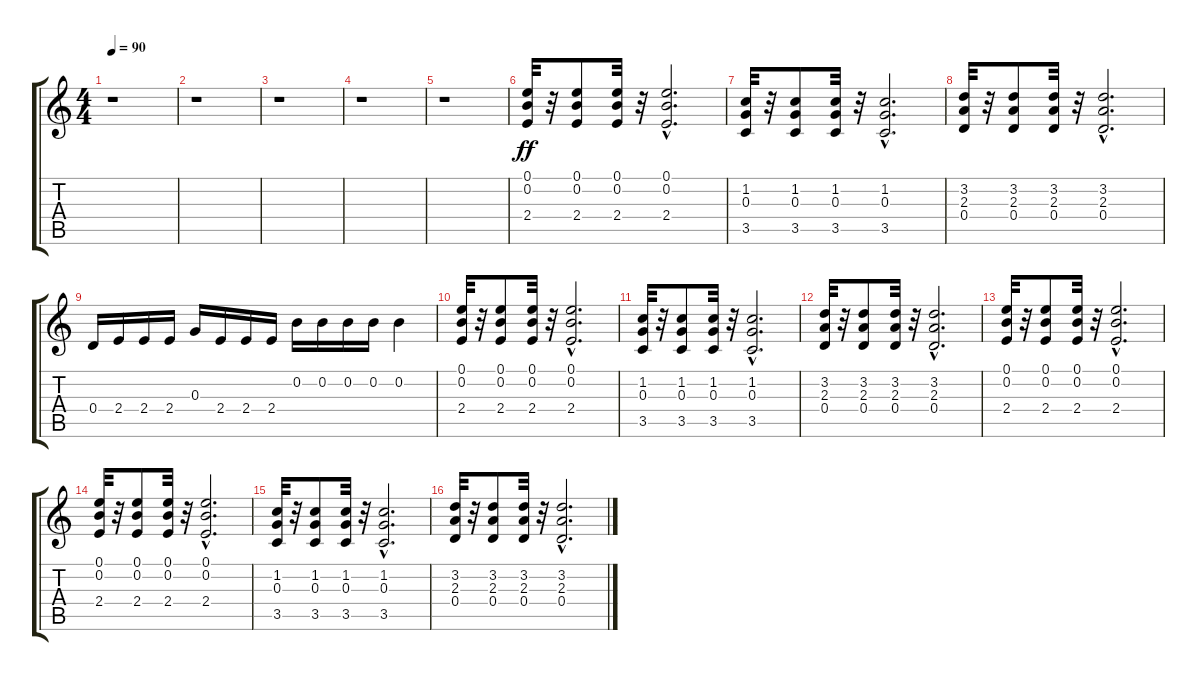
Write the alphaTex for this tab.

\track "" {instrument overdrivenguitar}
\staff {score tabs}
\tuning (E4 B3 G3 D3 A2 E2) {hide}
\ts (4 4)
\tempo 90
\clef g2
\ks c
r.1{dy ff} |
r.1 |
r.1 |
r.1 |
r.1 |
(0.1 0.2 2.4).32 r.32 (0.1 0.2 2.4).8 (0.1 0.2 2.4).32 r.32 (0.1{hac} 0.2{hac} 2.4{hac}).2{d} |
(1.2 0.3 3.5).32 r.32 (1.2 0.3 3.5).8 (1.2 0.3 3.5).32 r.32 (1.2{hac} 0.3{hac} 3.5{hac}).2{d} |
(3.2 2.3 0.4).32 r.32 (3.2 2.3 0.4).8 (3.2 2.3 0.4).32 r.32 (3.2{hac} 2.3{hac} 0.4{hac}).2{d} |
0.4.16 2.4.16 2.4.16 2.4.16 0.3.16 2.4.16 2.4.16 2.4.16 0.2.16 0.2.16 0.2.16 0.2.16 0.2.4 |
(0.1 0.2 2.4).32 r.32 (0.1 0.2 2.4).8 (0.1 0.2 2.4).32 r.32 (0.1{hac} 0.2{hac} 2.4{hac}).2{d} |
(1.2 0.3 3.5).32 r.32 (1.2 0.3 3.5).8 (1.2 0.3 3.5).32 r.32 (1.2{hac} 0.3{hac} 3.5{hac}).2{d} |
(3.2 2.3 0.4).32 r.32 (3.2 2.3 0.4).8 (3.2 2.3 0.4).32 r.32 (3.2{hac} 2.3{hac} 0.4{hac}).2{d} |
(0.1 0.2 2.4).32 r.32 (0.1 0.2 2.4).8 (0.1 0.2 2.4).32 r.32 (0.1{hac} 0.2{hac} 2.4{hac}).2{d} |
(0.1 0.2 2.4).32 r.32 (0.1 0.2 2.4).8 (0.1 0.2 2.4).32 r.32 (0.1{hac} 0.2{hac} 2.4{hac}).2{d} |
(1.2 0.3 3.5).32 r.32 (1.2 0.3 3.5).8 (1.2 0.3 3.5).32 r.32 (1.2{hac} 0.3{hac} 3.5{hac}).2{d} |
(3.2 2.3 0.4).32 r.32 (3.2 2.3 0.4).8 (3.2 2.3 0.4).32 r.32 (3.2{hac} 2.3{hac} 0.4{hac}).2{d}
